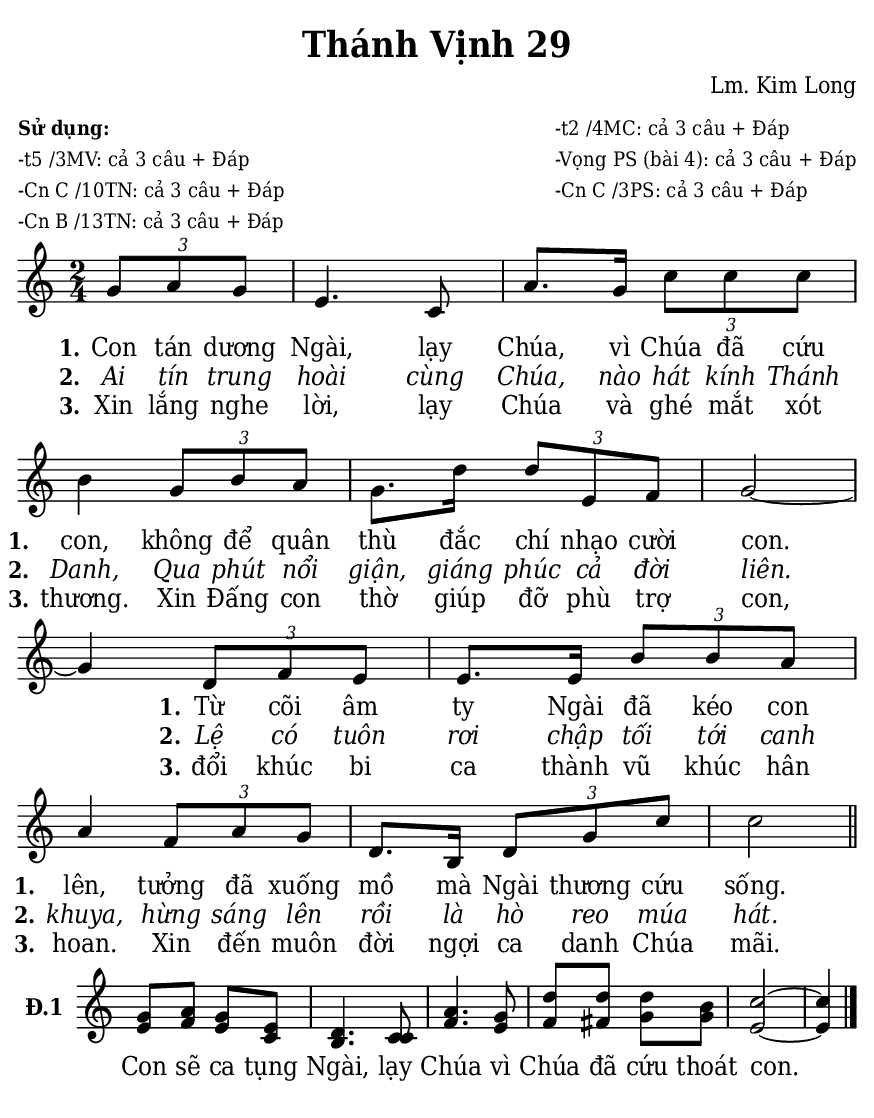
% Cài đặt chung
\version "2.22.1"
\include "english.ly"

\header {
  title = "Thánh Vịnh 29"
  composer = "Lm. Kim Long"
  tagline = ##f
}

% mã nguồn cho những chức năng chưa hỗ trợ trong phiên bản lilypond hiện tại
% cung cấp bởi cộng đồng lilypond khi gửi email đến lilypond-user@gnu.org
% in số phiên khúc trên mỗi dòng
#(define (add-grob-definition grob-name grob-entry)
     (set! all-grob-descriptions
           (cons ((@@ (lily) completize-grob-entry)
                  (cons grob-name grob-entry))
                 all-grob-descriptions)))

#(add-grob-definition
    'StanzaNumberSpanner
    `((direction . ,LEFT)
      (font-series . bold)
      (padding . 1.0)
      (side-axis . ,X)
      (stencil . ,ly:text-interface::print)
      (X-offset . ,ly:side-position-interface::x-aligned-side)
      (Y-extent . ,grob::always-Y-extent-from-stencil)
      (meta . ((class . Spanner)
               (interfaces . (font-interface
                              side-position-interface
                              stanza-number-interface
                              text-interface))))))

\layout {
    \context {
      \Global
      \grobdescriptions #all-grob-descriptions
    }
    \context {
      \Score
      \remove Stanza_number_align_engraver
      \consists
        #(lambda (context)
           (let ((texts '())
                 (syllables '()))
             (make-engraver
              (acknowledgers
               ((stanza-number-interface engraver grob source-engraver)
                  (set! texts (cons grob texts)))
               ((lyric-syllable-interface engraver grob source-engraver)
                  (set! syllables (cons grob syllables))))
              ((stop-translation-timestep engraver)
                 (for-each
                  (lambda (text)
                    (for-each
                     (lambda (syllable)
                       (ly:pointer-group-interface::add-grob
                        text
                        'side-support-elements
                        syllable))
                     syllables))
                  texts)
                 (set! syllables '())))))
    }
    \context {
      \Lyrics
      \remove Stanza_number_engraver
      \consists
        #(lambda (context)
           (let ((text #f)
                 (last-stanza #f))
             (make-engraver
              ((process-music engraver)
                 (let ((stanza (ly:context-property context 'stanza #f)))
                   (if (and stanza (not (equal? stanza last-stanza)))
                       (let ((column (ly:context-property context
'currentCommandColumn)))
                         (set! last-stanza stanza)
                         (if text
                             (ly:spanner-set-bound! text RIGHT column))
                         (set! text (ly:engraver-make-grob engraver
'StanzaNumberSpanner '()))
                         (ly:grob-set-property! text 'text stanza)
                         (ly:spanner-set-bound! text LEFT column)))))
              ((finalize engraver)
                 (if text
                     (let ((column (ly:context-property context
'currentCommandColumn)))
                       (ly:spanner-set-bound! text RIGHT column)))))))
      \override StanzaNumberSpanner.horizon-padding = 10000
    }
}

stanzaReminderOff =
  \temporary \override StanzaNumberSpanner.after-line-breaking =
     #(lambda (grob)
        ;; Can be replaced with (not (first-broken-spanner? grob)) in 2.23.
        (if (let ((siblings (ly:spanner-broken-into (ly:grob-original grob))))
              (and (pair? siblings)
                   (not (eq? grob (car siblings)))))
            (ly:grob-suicide! grob)))

stanzaReminderOn = \undo \stanzaReminderOff
% kết thúc mã nguồn

% Nhạc
nhacPhanMot = \relative c'' {
  \key c \major
  \time 2/4
  \partial 4 \tuplet 3/2 { g8 a g } |
  e4. c8 |
  a'8. g16 \tuplet 3/2 { c8 c c } |
  b4 \tuplet 3/2 { g8 b a } |
  g8. d'16 \tuplet 3/2 { d8 e, f } |
  g2 ~ |
  g4 \tuplet 3/2 { d8 f e } |
  e8. e16 \tuplet 3/2 { b'8 b a } |
  a4 \tuplet 3/2 { f8 a g } |
  d8. b16 \tuplet 3/2 { d8 g c } |
  c2 \bar "||"
}

nhacPhanHai = \relative c'' {
  \key c \major
  \time 2/4
  <<
    {
      g8 a g e |
      d4. c8 |
      a'4. g8 |
      d' d d b |
      c2 ~ |
      c4 \bar "|."
    }
    {
      e,8 f e c |
      b4. c8 |
      f4. e8 |
      f fs g g |
      e2 ~ |
      e4
    }
  >>
}

% Lời
loiPhanMot = \lyricmode {
  <<
    {
      \set stanza = "1."
      Con tán dương Ngài, lạy Chúa, vì Chúa đã cứu con,
      không để quân thù đắc chí nhạo cười con.
      Từ cõi âm ty Ngài đã kéo con lên,
      tưởng đã xuống mồ mà Ngài thương cứu sống.
    }
    \new Lyrics {
	    \set associatedVoice = "beSop"
	    \set stanza = "2."
      \override Lyrics.LyricText.font-shape = #'italic
      Ai tín trung hoài cùng Chúa, nào hát kính Thánh Danh,
      Qua phút nổi giận, giáng phúc cả đời liên.
      Lệ có tuôn rơi chập tối tới canh khuya,
      hừng sáng lên rồi là hò reo múa hát.
    }
    \new Lyrics {
	    \set associatedVoice = "beSop"
	    \set stanza = "3."
      Xin lắng nghe lời, lạy Chúa và ghé mắt xót thương.
      Xin Đấng con thờ giúp đỡ phù trợ con,
      đổi khúc bi ca thành vũ khúc hân hoan.
      Xin đến muôn đời ngợi ca danh Chúa mãi.
    }
  >>
}

loiPhanHai = \lyricmode {
  Con sẽ ca tụng Ngài, lạy Chúa vì Chúa đã cứu thoát con.
}

% Dàn trang
\paper {
  #(set-paper-size "a5")
  top-margin = 3\mm
  bottom-margin = 3\mm
  left-margin = 3\mm
  right-margin = 3\mm
  indent = #0
  #(define fonts
	 (make-pango-font-tree "Deja Vu Serif Condensed"
	 		       "Deja Vu Serif Condensed"
			       "Deja Vu Serif Condensed"
			       (/ 20 20)))
  print-page-number = ##f
}

\markup {
  \vspace #1
  \fill-line {
    \column {
      \left-align {
        \line { \bold \small "Sử dụng:" }
        \line { \small "-t5 /3MV: cả 3 câu + Đáp" }
        \line { \small "-Cn C /10TN: cả 3 câu + Đáp" }
        \line { \small "-Cn B /13TN: cả 3 câu + Đáp" }
      }
    }
    \column {
      \left-align {
        \line { \small "-t2 /4MC: cả 3 câu + Đáp" }
        \line { \small "-Vọng PS (bài 4): cả 3 câu + Đáp" }
        \line { \small "-Cn C /3PS: cả 3 câu + Đáp" }
      }
    }
  }
}

\score {
  <<
    \new Staff <<
        \clef treble
        \new Voice = beSop {
          \nhacPhanMot
        }
      \new Lyrics \lyricsto beSop \loiPhanMot
    >>
  >>
  \layout {
    \override Lyrics.LyricSpace.minimum-distance = #1
    \override Score.BarNumber.break-visibility = ##(#f #f #f)
    \override Score.SpacingSpanner.uniform-stretching = ##t
    ragged-last = ##f
  }
}

\score {
  <<
    \new Staff \with {
      \remove "Time_signature_engraver"
      instrumentName = \markup { \bold "Đ.1" }} <<
        \clef treble
        \new Voice = beSop {
          \nhacPhanHai
        }
      \new Lyrics \lyricsto beSop \loiPhanHai
    >>
  >>
  \layout {
    indent = 10
    \override Lyrics.LyricSpace.minimum-distance = #0.8
    \override Score.BarNumber.break-visibility = ##(#f #f #f)
    \override Score.SpacingSpanner.uniform-stretching = ##t
    ragged-last = ##f
  }
}
